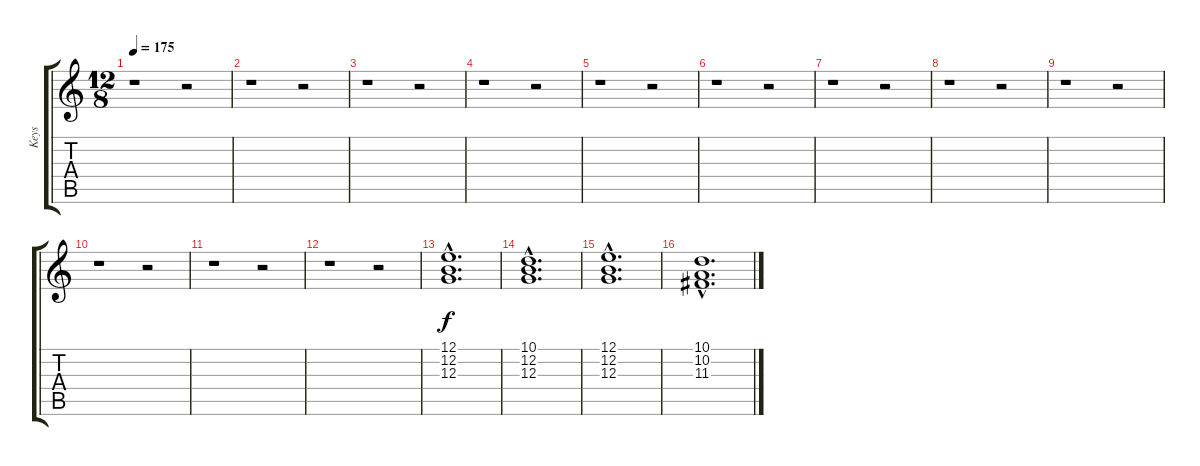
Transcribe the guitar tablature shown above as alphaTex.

\track ("Keys" "Keys") {instrument synthstrings1}
\staff {score tabs}
\tuning (E4 B3 G3 D3 A2 E2) {hide}
\ts (12 8)
\tempo 175
\clef g2
\ks c
r.1{dy f} r.2 |
r.1 r.2 |
r.1 r.2 |
r.1 r.2 |
r.1 r.2 |
r.1 r.2 |
r.1 r.2 |
r.1 r.2 |
r.1 r.2 |
r.1 r.2 |
r.1 r.2 |
r.1 r.2 |
(12.1{hac} 12.2{hac} 12.3{hac}).1{d} |
(10.1{hac} 12.2{hac} 12.3{hac}).1{d} |
(12.1{hac} 12.2{hac} 12.3{hac}).1{d} |
(10.1{hac} 10.2{hac} 11.3{hac}).1{d}
